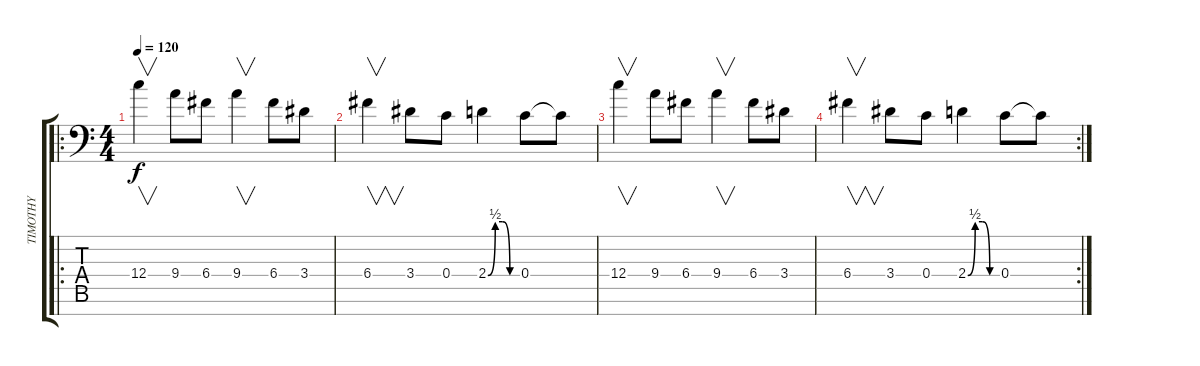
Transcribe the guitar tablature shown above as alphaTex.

\track ("TIMOTHY" "TIMOTHY") {instrument distortionguitar}
\staff {score tabs}
\tuning (D4 A3 F3 C3 G2 D2 A1) {hide}
\ro
\ts (4 4)
\tempo 120
\clef f4
\ks c
12.4.4{v dy f} 9.4.8 6.4.8 9.4.4{v} 6.4.8 3.4.8 |
6.4.4{v} 3.4.8 0.4.8 2.4{be (custom 0 0 15 2 30 2 45 0 60 0)}.4 0.4.8 0.4{t}.8 |
12.4.4{v} 9.4.8 6.4.8 9.4.4{v} 6.4.8 3.4.8 |
\rc 2
6.4.4{v} 3.4.8 0.4.8 2.4{be (custom 0 0 15 2 30 2 45 0 60 0)}.4 0.4.8 0.4{t}.8
